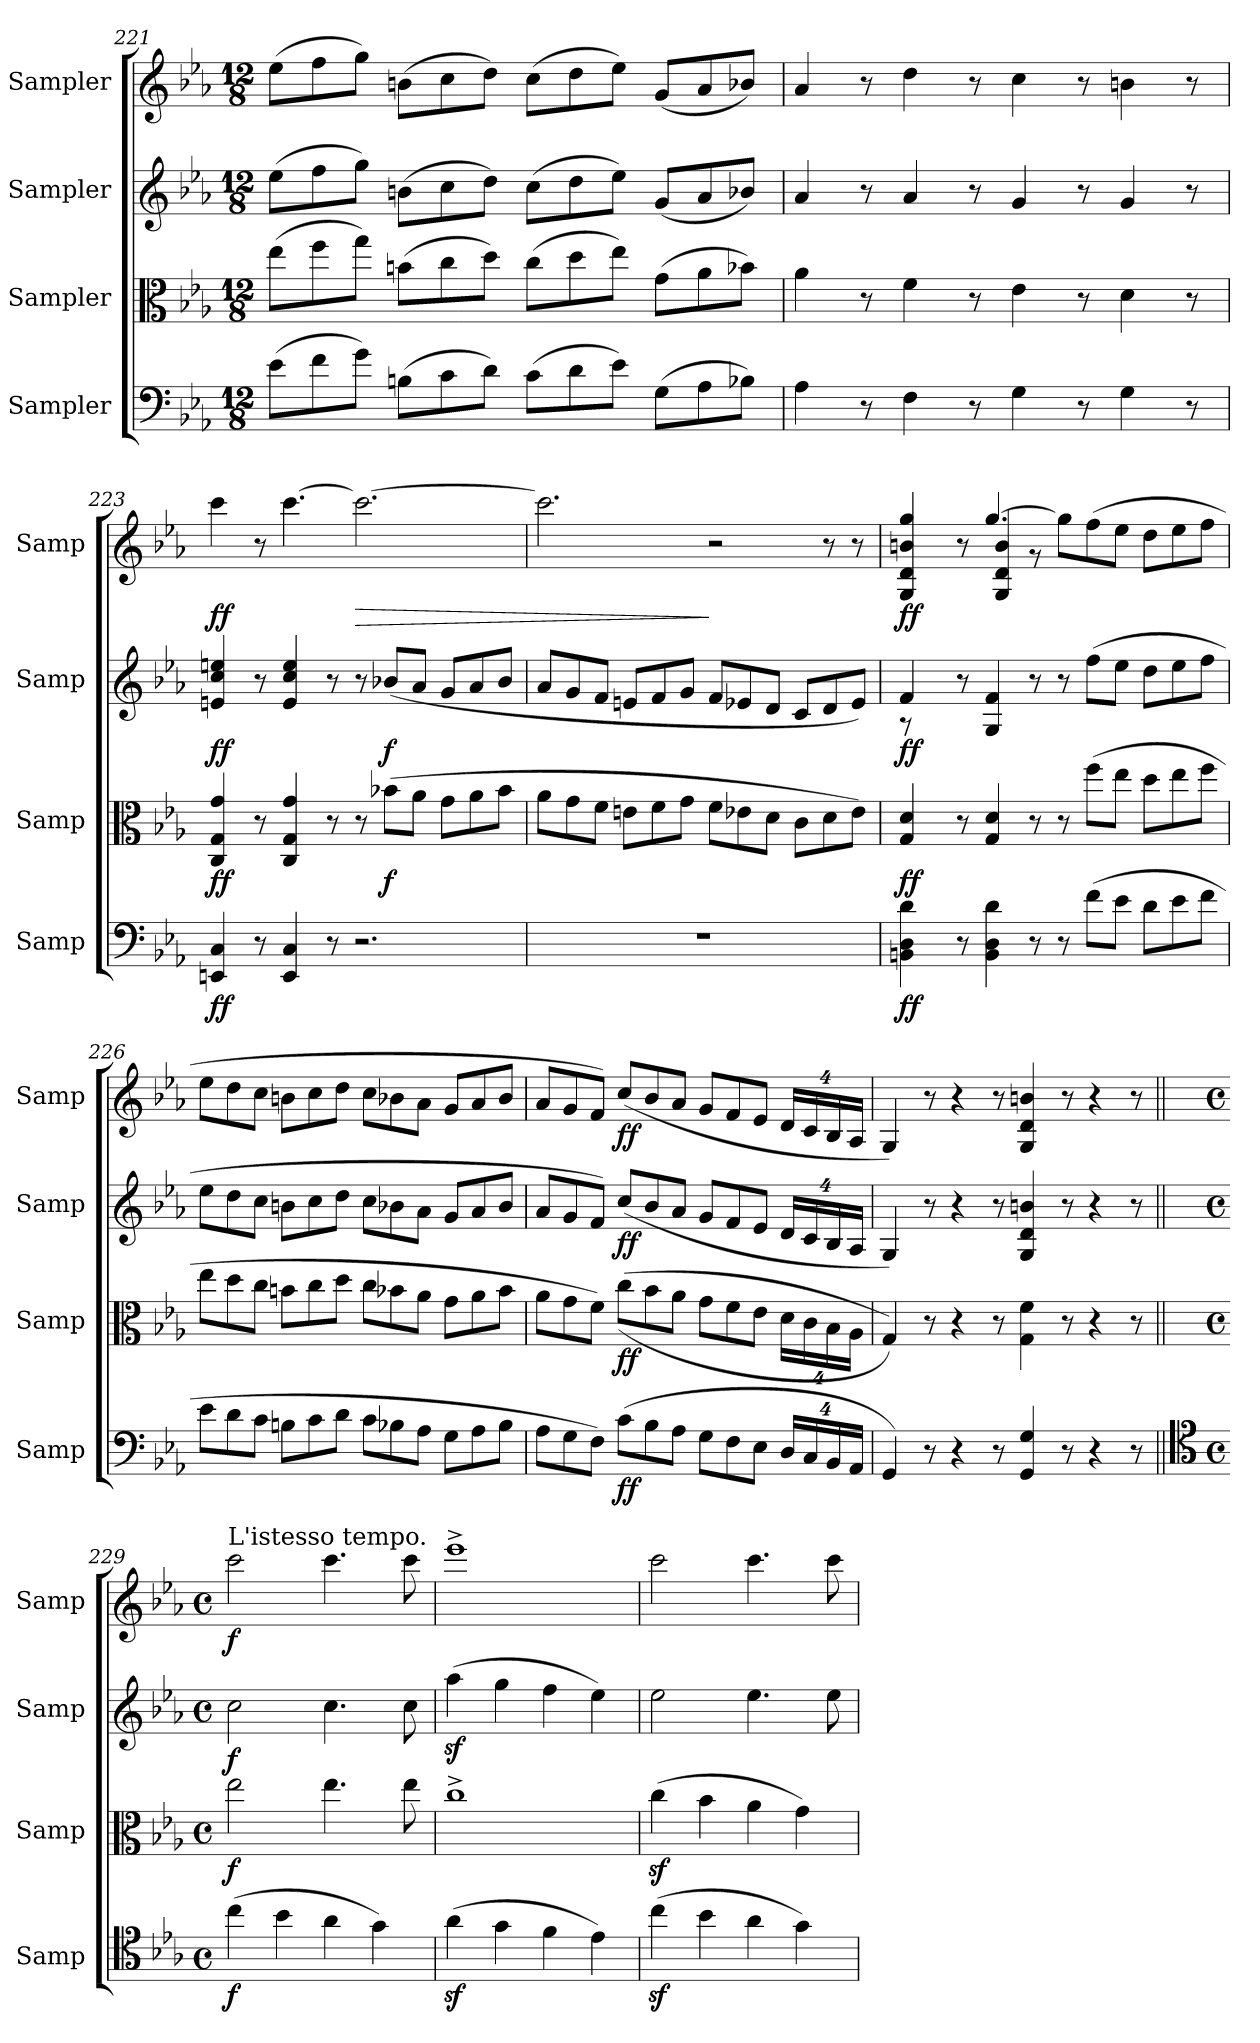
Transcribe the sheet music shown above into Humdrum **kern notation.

**kern	**dynam	**kern	**dynam	**kern	**dynam	**kern	**dynam
*part4	*part4	*part3	*part3	*part2	*part2	*part1	*part1
*staff4	*staff4	*staff3	*staff3	*staff2	*staff2	*staff1	*staff1
*I"Sampler	*	*I"Sampler	*	*I"Sampler	*	*I"Sampler	*
*I'Samp	*	*I'Samp	*	*I'Samp	*	*I'Samp	*
*clefF4	*	*clefC3	*	*clefG2	*	*clefG2	*
*k[b-e-a-]	*	*k[b-e-a-]	*	*k[b-e-a-]	*	*k[b-e-a-]	*
*M12/8	*	*M12/8	*	*M12/8	*	*M12/8	*
=221	=221	=221	=221	=221	=221	=221	=221
(8e-\L	.	(8ee-\L	.	(8ee-\L	.	(8ee-\L	.
8f\	.	8ff\	.	8ff\	.	8ff\	.
8g\J)	.	8gg\J)	.	8gg\J)	.	8gg\J)	.
(8Bn\L	.	(8bn\L	.	(8bn\L	.	(8bn\L	.
8c\	.	8cc\	.	8cc\	.	8cc\	.
8d\J)	.	8dd\J)	.	8dd\J)	.	8dd\J)	.
(8c\L	.	(8cc\L	.	(8cc\L	.	(8cc\L	.
8d\	.	8dd\	.	8dd\	.	8dd\	.
8e-\J)	.	8ee-\J)	.	8ee-\J)	.	8ee-\J)	.
(8G\L	.	(8g\L	.	(8g/L	.	(8g/L	.
8A-\	.	8a-\	.	8a-/	.	8a-/	.
8B-X\J)	.	8b-X\J)	.	8b-X/J)	.	8b-X/J)	.
=222	=222	=222	=222	=222	=222	=222	=222
4A-\	.	4a-\	.	4a-/	.	4a-/	.
8r	.	8r	.	8r	.	8r	.
4F\	.	4f\	.	4a-/	.	4dd\	.
8r	.	8r	.	8r	.	8r	.
4G\	.	4e-\	.	4g/	.	4cc\	.
8r	.	8r	.	8r	.	8r	.
4G\	.	4d\	.	4g/	.	4bn\	.
8r	.	8r	.	8r	.	8r	.
=223	=223	=223	=223	=223	=223	=223	=223
!	!LO:DY:b	!	!LO:DY:b	!	!LO:DY:b	!	!LO:DY:b
4EEn/ 4C/	ff	4C/ 4G/ 4g/	ff	4en/ 4cc/ 4een/	ff	4ccc\	ff
8r	.	8r	.	8r	.	8r	.
4EE/ 4C/	.	4C/ 4G/ 4g/	.	4e/ 4cc/ 4ee/	.	[4.ccc\	.
8r	.	8r	.	8r	.	.	.
!	!	!	!	!	!	!	!LO:HP:b
2.r	.	8r	.	8r	.	2.ccc\_	>
!	!	!	!LO:DY:b	!	!LO:DY:b	!	!
.	.	(8b-X\L	f	(8b-X/L	f	.	.
.	.	8a-\J	.	8a-/J	.	.	.
.	.	8g\L	.	8g/L	.	.	.
.	.	8a-\	.	8a-/	.	.	.
.	.	8b-\J	.	8b-/J	.	.	.
!!LO:PB:g=z
=224	=224	=224	=224	=224	=224	=224	=224
1.r	.	8a-\L	.	8a-/L	.	2.ccc\]	.
.	.	8g\	.	8g/	.	.	.
.	.	8f\J	.	8f/J	.	.	.
.	.	8en\L	.	8en/L	.	.	.
.	.	8f\	.	8f/	.	.	.
.	.	8g\J	.	8g/J	.	.	.
.	.	8f\L	.	8f/L	.	2r	]
.	.	8e-X\	.	8e-X/	.	.	.
.	.	8d\J	.	8d/J	.	.	.
.	.	8c\L	.	8c/L	.	.	.
.	.	8d\	.	8d/	.	8r	.
.	.	8e-\J)	.	8e-/J)	.	8r	.
=225	=225	=225	=225	=225	=225	=225	=225
*	*	*	*	*^	*	*^	*
!	!LO:DY:b	!	!LO:DY:b	!	!	!LO:DY:b	!	!	!LO:DY:b
4BBn\ 4D\ 4d\	ff	4G/ 4d/	ff	4f/	8r	ff	4G/ 4d/ 4bn/ 4gg/	4.ryy	ff
.	.	.	.	.	1ryy	.	.	.	.
8r	.	8r	.	8r	.	.	8r	.	.
4BB\ 4D\ 4d\	.	4G/ 4d/	.	4G/ 4f/	.	.	[4.gg/	4G/ 4d/ 4b/	.
8r	.	8r	.	8r	.	.	.	8r	.
8r	.	8r	.	8r	.	.	8gg\L]	2.ryy	.
(>8f\L	.	(>8ff\L	.	(>8ff\L	.	.	(>8ff\	.	.
8e-\J	.	8ee-\J	.	8ee-\J	.	.	8ee-\J	.	.
8d\L	.	8dd\L	.	8dd\L	4.ryy	.	8dd\L	.	.
8e-\	.	8ee-\	.	8ee-\	.	.	8ee-\	.	.
8f\J	.	8ff\J	.	8ff\J	.	.	8ff\J	.	.
*	*	*	*	*v	*v	*	*	*	*
*	*	*	*	*	*	*v	*v	*
=226	=226	=226	=226	=226	=226	=226	=226
8e-\L	.	8ee-\L	.	8ee-\L	.	8ee-\L	.
8d\	.	8dd\	.	8dd\	.	8dd\	.
8c\J	.	8cc\J	.	8cc\J	.	8cc\J	.
8Bn\L	.	8bn\L	.	8bn\L	.	8bn\L	.
8c\	.	8cc\	.	8cc\	.	8cc\	.
8d\J	.	8dd\J	.	8dd\J	.	8dd\J	.
8c\L	.	8cc\L	.	8cc\L	.	8cc\L	.
8B-X\	.	8b-X\	.	8b-X\	.	8b-X\	.
8A-\J	.	8a-\J	.	8a-\J	.	8a-\J	.
8G\L	.	8g\L	.	8g/L	.	8g/L	.
8A-\	.	8a-\	.	8a-/	.	8a-/	.
8B-\J	.	8b-\J	.	8b-/J	.	8b-/J	.
=227	=227	=227	=227	=227	=227	=227	=227
8A-\L	.	8a-\L	.	8a-/L	.	8a-/L	.
8G\	.	8g\	.	8g/	.	8g/	.
8F\J)	.	8f\J)	.	8f/J)	.	8f/J)	.
!	!LO:DY:b	!	!LO:DY:b	!	!LO:DY:b	!	!LO:DY:b
(8c\L	ff	((8cc\L	ff	(8cc/L	ff	(8cc/L	ff
8B-\	.	8b-\	.	8b-/	.	8b-/	.
8A-\J	.	8a-\J	.	8a-/J	.	8a-/J	.
8G\L	.	8g\L	.	8g/L	.	8g/L	.
8F\	.	8f\	.	8f/	.	8f/	.
8E-\J	.	8e-\J	.	8e-/J	.	8e-/J	.
*Xbrackettup	*	*Xbrackettup	*	*Xbrackettup	*	*Xbrackettup	*
32%3D/L	.	32%3d\L	.	32%3d/L	.	32%3d/L	.
32%3C/	.	32%3c\	.	32%3c/	.	32%3c/	.
32%3BB-/	.	32%3B-\	.	32%3B-/	.	32%3B-/	.
32%3AA-/J	.	32%3A-\J	.	32%3A-/J	.	32%3A-/J	.
=228	=228	=228	=228	=228	=228	=228	=228
4GG/)	.	4G/))	.	4G/)	.	4G/)	.
8r	.	8r	.	8r	.	8r	.
4r	.	4r	.	4r	.	4r	.
8r	.	8r	.	8r	.	8r	.
4GG/ 4G/	.	4G\ 4f\	.	4G/ 4d/ 4bn/	.	4G/ 4d/ 4bn/	.
8r	.	8r	.	8r	.	8r	.
4r	.	4r	.	4r	.	4r	.
8r	.	8r	.	8r	.	8r	.
!!LO:LB:g=z
=229||	=229||	=229||	=229||	=229||	=229||	=229||	=229||
*clefC4	*	*	*	*	*	*	*
*M4/4	*	*M4/4	*	*M4/4	*	*M4/4	*
*met(c)	*	*met(c)	*	*met(c)	*	*met(c)	*
!	!	!	!	!	!	!LO:TX:a:t=L'istesso tempo.	!
!	!LO:DY:b	!	!LO:DY:b	!	!LO:DY:b	!	!LO:DY:b
(4cc\	f	2ee-\	f	2cc\	f	2ccc\	f
4b-\	.	.	.	.	.	.	.
4a-\	.	4.ee-\	.	4.cc\	.	4.ccc\	.
4g\)	.	.	.	.	.	.	.
.	.	8ee-\	.	8cc\	.	8ccc\	.
=230	=230	=230	=230	=230	=230	=230	=230
(4a-z<\	.	1cc^	.	(4aa-z<\	.	1eee-^	.
4g\	.	.	.	4gg\	.	.	.
4f\	.	.	.	4ff\	.	.	.
4e-\)	.	.	.	4ee-\)	.	.	.
=231	=231	=231	=231	=231	=231	=231	=231
(4ccz<\	.	(4ccz<\	.	2ee-\	.	2ccc\	.
4b-\	.	4b-\	.	.	.	.	.
4a-\	.	4a-\	.	4.ee-\	.	4.ccc\	.
4g\)	.	4g\)	.	.	.	.	.
.	.	.	.	8ee-\	.	8ccc\	.
=	=	=	=	=	=	=	=
*-	*-	*-	*-	*-	*-	*-	*-
